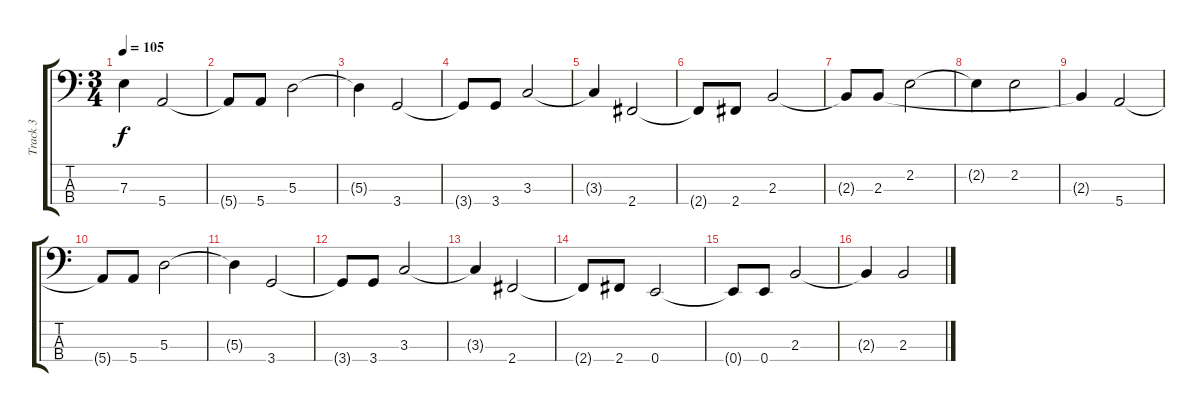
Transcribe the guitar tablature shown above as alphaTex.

\track ("Track 3" "Track 3") {instrument electricbassfinger}
\staff {score tabs}
\tuning (G2 D2 A1 E1) {hide}
\ts (3 4)
\tempo 105
\clef f4
\ks c
7.3{t}.4{dy f} 5.4.2 |
5.4{t}.8 5.4.8 5.3.2 |
5.3{t}.4 3.4.2 |
3.4{t}.8 3.4.8 3.3.2 |
3.3{t}.4 2.4.2 |
2.4{t}.8 2.4.8 2.3.2 |
2.3{t}.8 2.3.8 2.2.2 |
2.2{t}.4 2.2.2 |
2.3{t}.4 5.4.2 |
5.4{t}.8 5.4.8 5.3.2 |
5.3{t}.4 3.4.2 |
3.4{t}.8 3.4.8 3.3.2 |
3.3{t}.4 2.4.2 |
2.4{t}.8 2.4.8 0.4.2 |
0.4{t}.8 0.4.8 2.3.2 |
2.3{t}.4 2.3.2
